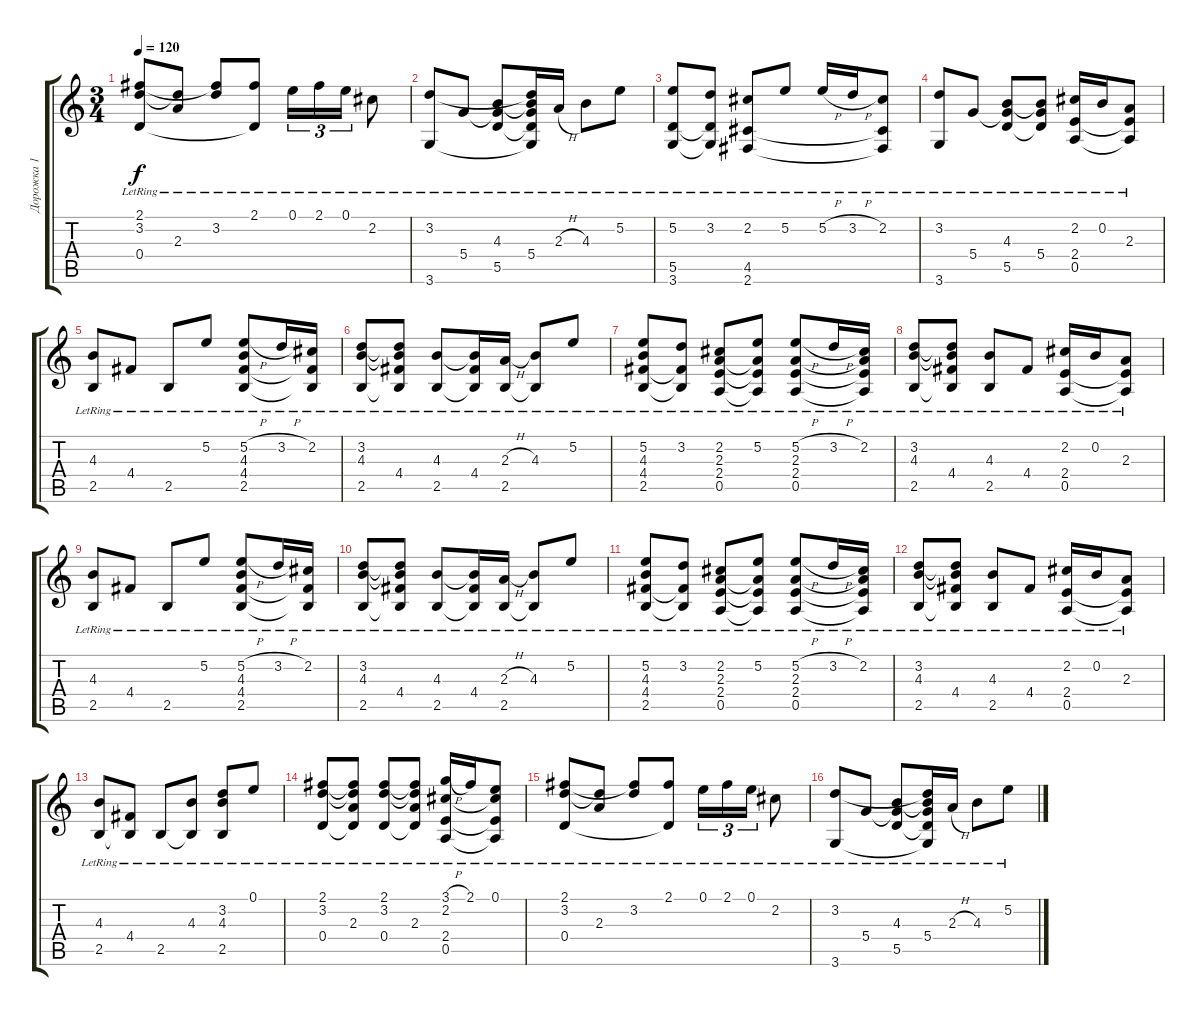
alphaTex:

\track ("Дорожка 1" "Дорожка 1") {instrument acousticguitarsteel}
\staff {score tabs}
\tuning (E4 B3 G3 D3 A2 E2) {hide}
\ts (3 4)
\tempo 120
\clef g2
\ks c
(2.1{lr} 3.2{lr} 0.4{lr}).8{dy f} (3.2{t} 2.3{lr}).8 (2.1{t} 3.2{lr}).8 (2.1{lr} 0.4{t}).8 0.1{lr}.16{tu (3 2)} 2.1{lr}.16{tu (3 2)} 0.1{lr}.16{tu (3 2)} 2.2{lr}.8 |
(3.2{lr} 3.6{lr}).8 5.4{lr}.8 (4.3{lr} 5.4{t} 5.5{lr}).8 (3.2{t} 4.3{t} 5.4{lr} 5.5{t} 3.6{t}).16 2.3{h lr}.16 4.3{lr}.8 5.2{lr}.8 |
(5.2{lr} 5.5{lr} 3.6{lr}).8 (3.2{lr} 5.5{t} 3.6{t}).8 (2.2{lr} 4.5{lr} 2.6{lr}).8 5.2{lr}.8 5.2{h lr}.16 3.2{h lr}.16 (2.2{lr} 4.5{t} 2.6{t}).8 |
(3.2{lr} 3.6{lr}).8 5.4{lr}.8 (4.3{lr} 5.4{t} 5.5{lr}).8 (4.3{t} 5.4{lr} 5.5{t}).8 (2.2{lr} 2.4{lr} 0.5{lr}).16 0.2{lr}.16 (2.3{lr} 2.4{t} 0.5{t}).8 |
(4.3{lr} 2.5{lr}).8 4.4{lr}.8 2.5{lr}.8 5.2{lr}.8 (5.2{h lr} 4.3{lr} 4.4{lr} 2.5{lr}).8 3.2{h lr}.16 (2.2{lr} 4.4{t} 2.5{t}).16 |
(3.2{lr} 4.3{lr} 2.5{lr}).8 (3.2{t} 4.3{t} 4.4{lr} 2.5{t}).8 (4.3{lr} 2.5{lr}).8 (4.3{t} 4.4{lr} 2.5{t}).16 (2.3{h lr} 2.5{lr}).16 (4.3{lr} 2.5{t}).8 5.2{lr}.8 |
(5.2{lr} 4.3{lr} 4.4{lr} 2.5{lr}).8 (3.2{lr} 4.4{t} 2.5{t}).8 (2.2{lr} 2.3{lr} 2.4{lr} 0.5{lr}).8 (5.2{lr} 2.3{t} 2.4{t} 0.5{t}).8 (5.2{h lr} 2.3{lr} 2.4{lr} 0.5{lr}).8 3.2{h lr}.16 (2.2{lr} 2.3{t} 2.4{t} 0.5{t}).16 |
(3.2{lr} 4.3{lr} 2.5{lr}).8 (3.2{t} 4.3{t} 4.4{lr} 2.5{t}).8 (4.3{lr} 2.5{lr}).8 4.4{lr}.8 (2.2{lr} 2.4{lr} 0.5{lr}).16 0.2{lr}.16 (2.3{lr} 2.4{t} 0.5{t}).8 |
(4.3{lr} 2.5{lr}).8 4.4{lr}.8 2.5{lr}.8 5.2{lr}.8 (5.2{h lr} 4.3{lr} 4.4{lr} 2.5{lr}).8 3.2{h lr}.16 (2.2{lr} 4.4{t} 2.5{t}).16 |
(3.2{lr} 4.3{lr} 2.5{lr}).8 (3.2{t} 4.3{t} 4.4{lr} 2.5{t}).8 (4.3{lr} 2.5{lr}).8 (4.3{t} 4.4{lr} 2.5{t}).16 (2.3{h lr} 2.5{lr}).16 (4.3{lr} 2.5{t}).8 5.2{lr}.8 |
(5.2{lr} 4.3{lr} 4.4{lr} 2.5{lr}).8 (3.2{lr} 4.4{t} 2.5{t}).8 (2.2{lr} 2.3{lr} 2.4{lr} 0.5{lr}).8 (5.2{lr} 2.3{t} 2.4{t} 0.5{t}).8 (5.2{h lr} 2.3{lr} 2.4{lr} 0.5{lr}).8 3.2{h lr}.16 (2.2{lr} 2.3{t} 2.4{t} 0.5{t}).16 |
(3.2{lr} 4.3{lr} 2.5{lr}).8 (3.2{t} 4.3{t} 4.4{lr} 2.5{t}).8 (4.3{lr} 2.5{lr}).8 4.4{lr}.8 (2.2{lr} 2.4{lr} 0.5{lr}).16 0.2{lr}.16 (2.3{lr} 2.4{t} 0.5{t}).8 |
(4.3{lr} 2.5{lr}).8 (4.4{lr} 2.5{t}).8 2.5{lr}.8 (4.3{lr} 2.5{t}).8 (3.2{lr} 4.3{lr} 2.5{lr}).8 0.1{lr}.8 |
(2.1{lr} 3.2{lr} 0.4{lr}).8 (2.1{t} 3.2{t} 2.3{lr} 0.4{t}).8 (2.1{lr} 3.2{lr} 0.4{lr}).8 (2.1{t} 3.2{t} 2.3{lr} 0.4{t}).8 (3.1{h lr} 2.2{lr} 2.4{lr} 0.5{lr}).16 2.1{lr}.16 (0.1{lr} 2.2{t} 2.4{t} 0.5{t}).8 |
(2.1{lr} 3.2{lr} 0.4{lr}).8 (3.2{t} 2.3{lr}).8 (2.1{t} 3.2{lr}).8 (2.1{lr} 0.4{t}).8 0.1{lr}.16{tu (3 2)} 2.1{lr}.16{tu (3 2)} 0.1{lr}.16{tu (3 2)} 2.2{lr}.8 |
(3.2{lr} 3.6{lr}).8 5.4{lr}.8 (4.3{lr} 5.4{t} 5.5{lr}).8 (3.2{t} 4.3{t} 5.4{lr} 5.5{t} 3.6{t}).16 2.3{h lr}.16 4.3{lr}.8 5.2{lr}.8
